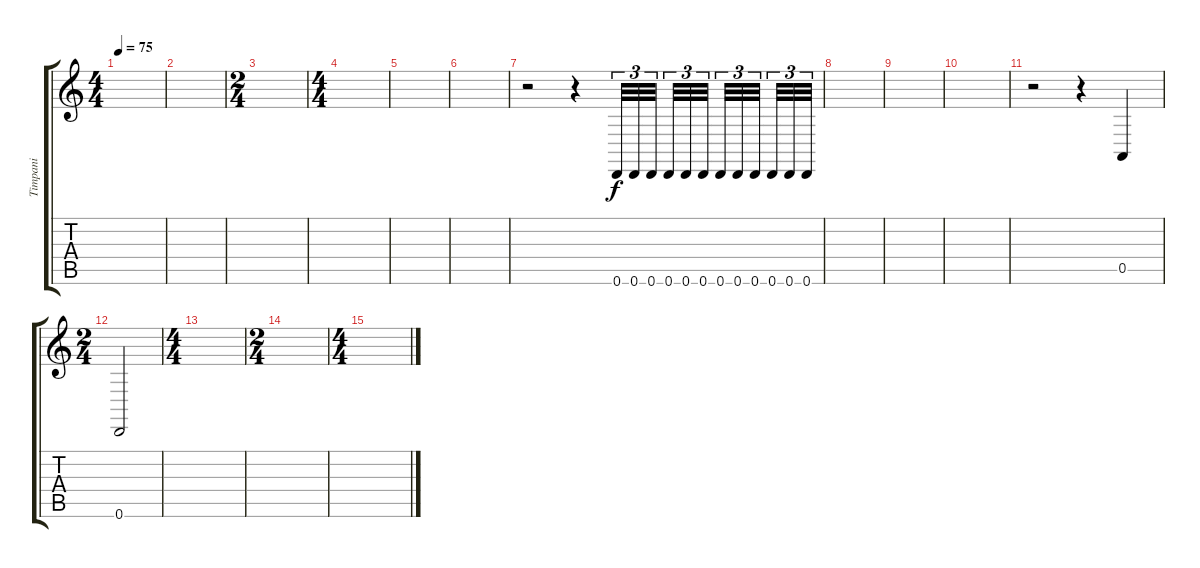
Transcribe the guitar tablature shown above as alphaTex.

\track ("Timpani" "Timpani") {instrument timpani}
\staff {score tabs}
\tuning (E4 B3 G3 D3 A2 D2) {hide}
\ts (4 4)
\tempo 75
\clef g2
\ks c
|
|
\ts (2 4)
|
\ts (4 4)
|
|
|
r.2{volume 1} r.4 0.6.32{tu (3 2) volume 16} 0.6.32{tu (3 2)} 0.6.32{tu (3 2)} 0.6.32{tu (3 2)} 0.6.32{tu (3 2)} 0.6.32{tu (3 2)} 0.6.32{tu (3 2)} 0.6.32{tu (3 2)} 0.6.32{tu (3 2)} 0.6.32{tu (3 2)} 0.6.32{tu (3 2)} 0.6.32{tu (3 2)} |
|
|
|
r.2{volume 6} r.4 0.5.4 |
\ts (2 4)
0.6.2 |
\ts (4 4)
|
\ts (2 4)
|
\ts (4 4)
